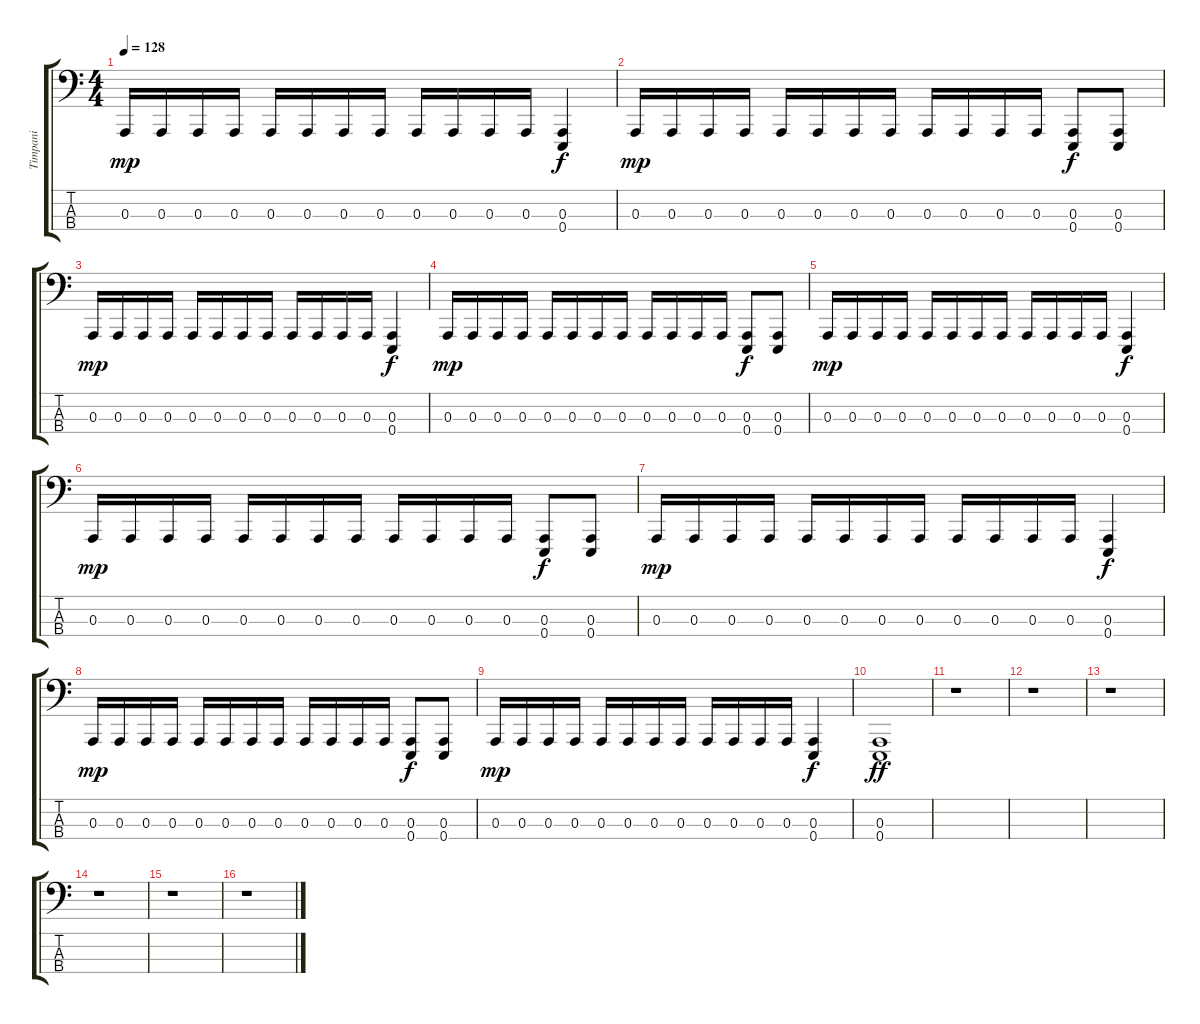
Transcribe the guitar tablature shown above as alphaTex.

\track ("Timpani" "Timpani") {instrument timpani}
\staff {score tabs}
\tuning (G2 D2 A1 E1) {hide}
\ts (4 4)
\tempo 128
\clef f4
\ks c
0.3.16{dy mp} 0.3.16 0.3.16 0.3.16 0.3.16 0.3.16 0.3.16 0.3.16 0.3.16 0.3.16 0.3.16 0.3.16 (0.3 0.4).4{dy f} |
0.3.16{dy mp} 0.3.16 0.3.16 0.3.16 0.3.16 0.3.16 0.3.16 0.3.16 0.3.16 0.3.16 0.3.16 0.3.16 (0.3 0.4).8{dy f} (0.3 0.4).8 |
0.3.16{dy mp} 0.3.16 0.3.16 0.3.16 0.3.16 0.3.16 0.3.16 0.3.16 0.3.16 0.3.16 0.3.16 0.3.16 (0.3 0.4).4{dy f} |
0.3.16{dy mp} 0.3.16 0.3.16 0.3.16 0.3.16 0.3.16 0.3.16 0.3.16 0.3.16 0.3.16 0.3.16 0.3.16 (0.3 0.4).8{dy f} (0.3 0.4).8 |
0.3.16{dy mp} 0.3.16 0.3.16 0.3.16 0.3.16 0.3.16 0.3.16 0.3.16 0.3.16 0.3.16 0.3.16 0.3.16 (0.3 0.4).4{dy f} |
0.3.16{dy mp} 0.3.16 0.3.16 0.3.16 0.3.16 0.3.16 0.3.16 0.3.16 0.3.16 0.3.16 0.3.16 0.3.16 (0.3 0.4).8{dy f} (0.3 0.4).8 |
0.3.16{dy mp} 0.3.16 0.3.16 0.3.16 0.3.16 0.3.16 0.3.16 0.3.16 0.3.16 0.3.16 0.3.16 0.3.16 (0.3 0.4).4{dy f} |
0.3.16{dy mp} 0.3.16 0.3.16 0.3.16 0.3.16 0.3.16 0.3.16 0.3.16 0.3.16 0.3.16 0.3.16 0.3.16 (0.3 0.4).8{dy f} (0.3 0.4).8 |
0.3.16{dy mp} 0.3.16 0.3.16 0.3.16 0.3.16 0.3.16 0.3.16 0.3.16 0.3.16 0.3.16 0.3.16 0.3.16 (0.3 0.4).4{dy f} |
(0.3 0.4).1{dy ff} |
r.1 |
r.1 |
r.1 |
r.1 |
r.1 |
r.1
